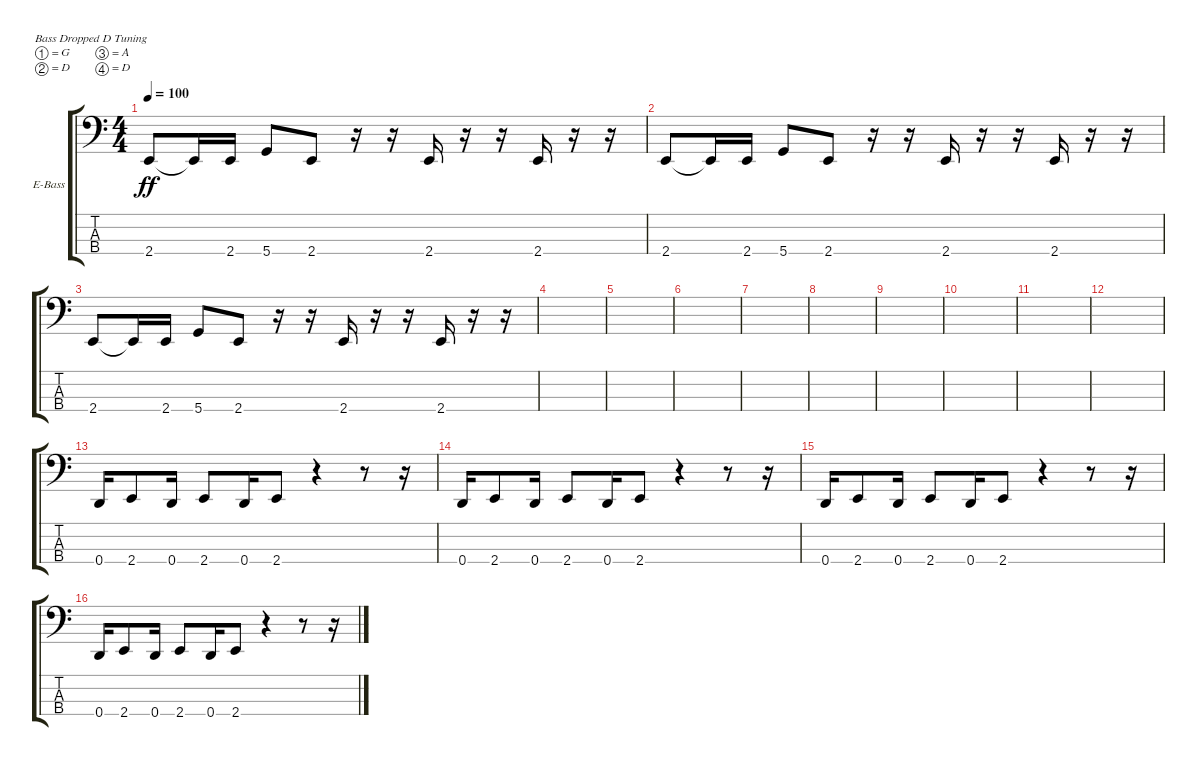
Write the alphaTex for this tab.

\defaultSystemsLayout 4
\bracketExtendMode groupsimilarinstruments
\firstSystemTrackNameOrientation horizontal
\otherSystemsTrackNameOrientation horizontal
\track ("Electric Bass" "E-Bass") {instrument electricbassfinger}
\staff {score tabs}
\tuning (G2 D2 A1 D1)
\ts (4 4)
\tempo 100
\clef f4
\scale
0.333333
\ks c
2.4.8{dy ff} 2.4{t}.16 2.4.16 5.4.8 2.4.8 r.16 r.16 2.4.16 r.16 r.16 2.4.16 r.16 r.16 |
\scale
0.333333 2.4.8 2.4{t}.16 2.4.16 5.4.8 2.4.8 r.16 r.16 2.4.16 r.16 r.16 2.4.16 r.16 r.16 |
\scale
0.333333 2.4.8 2.4{t}.16 2.4.16 5.4.8 2.4.8 r.16 r.16 2.4.16 r.16 r.16 2.4.16 r.16 r.16 |
\scale
0.333333 |
\scale
0.333333 |
\scale
0.333333 |
\scale
0.333333 |
\scale
0.333333 |
\scale
0.333333 |
\scale
0.333333 |
\scale
0.333333 |
\scale
0.333333 |
\scale
0.333333 0.4.16 2.4.8 0.4.16 2.4.8 0.4.16 2.4.8 r.4 r.8 r.16 |
\scale
0.333333 0.4.16 2.4.8 0.4.16 2.4.8 0.4.16 2.4.8 r.4 r.8 r.16 |
\scale
0.333333 0.4.16 2.4.8 0.4.16 2.4.8 0.4.16 2.4.8 r.4 r.8 r.16 |
\scale
0.333333 0.4.16 2.4.8 0.4.16 2.4.8 0.4.16 2.4.8 r.4 r.8 r.16
